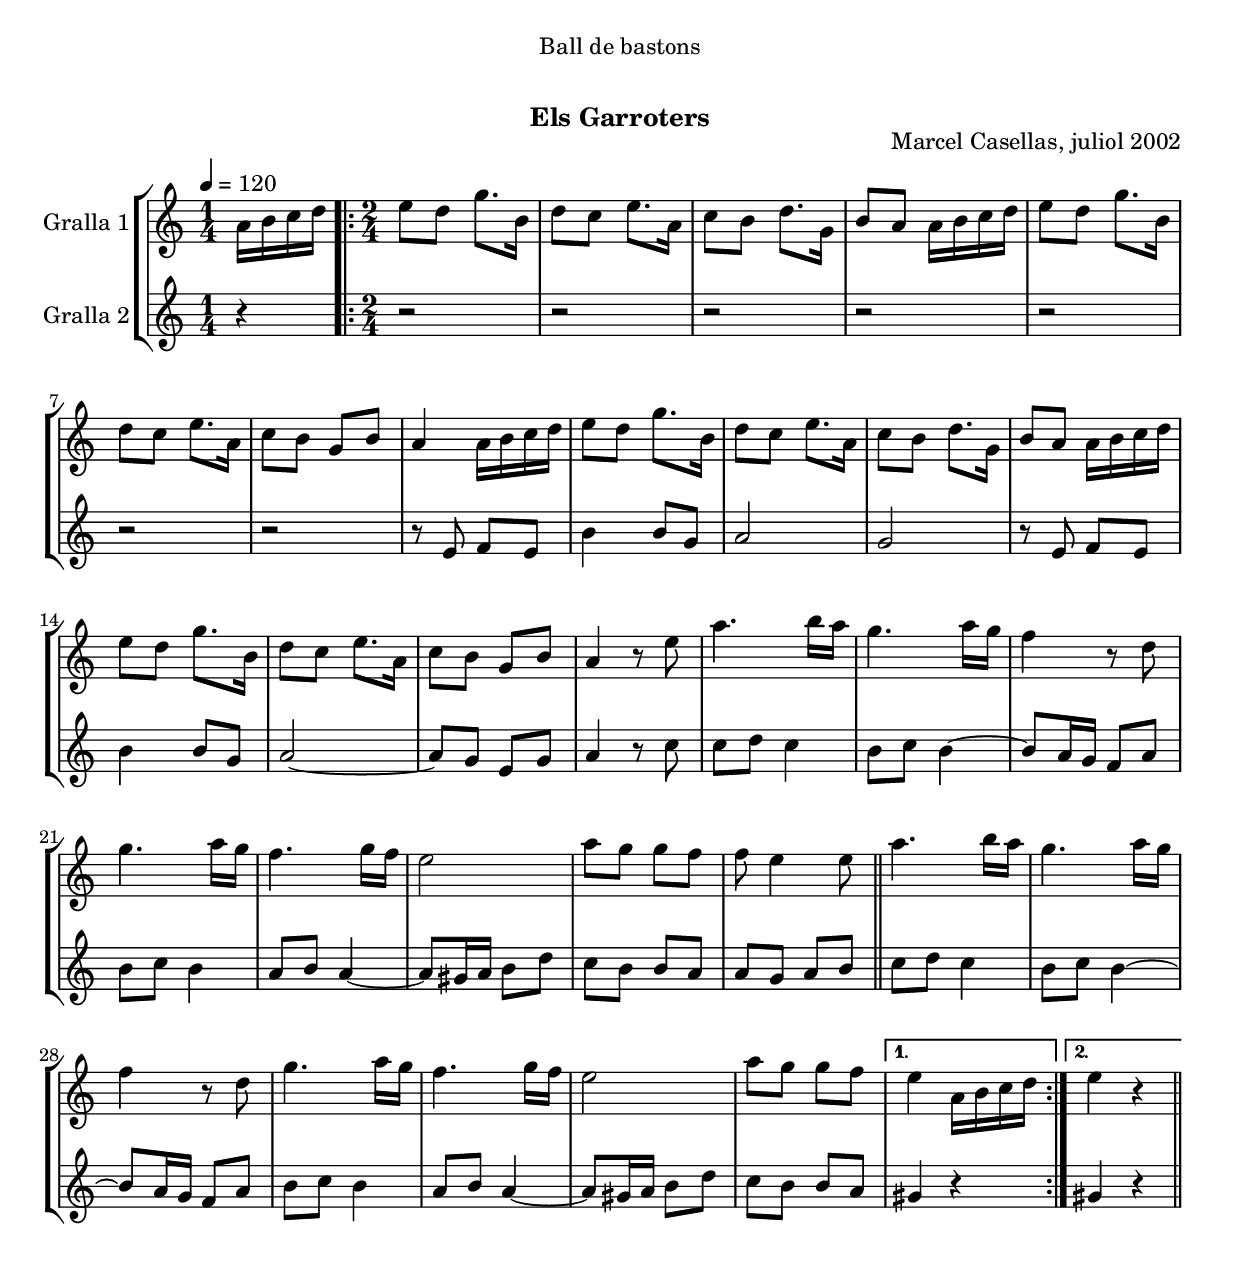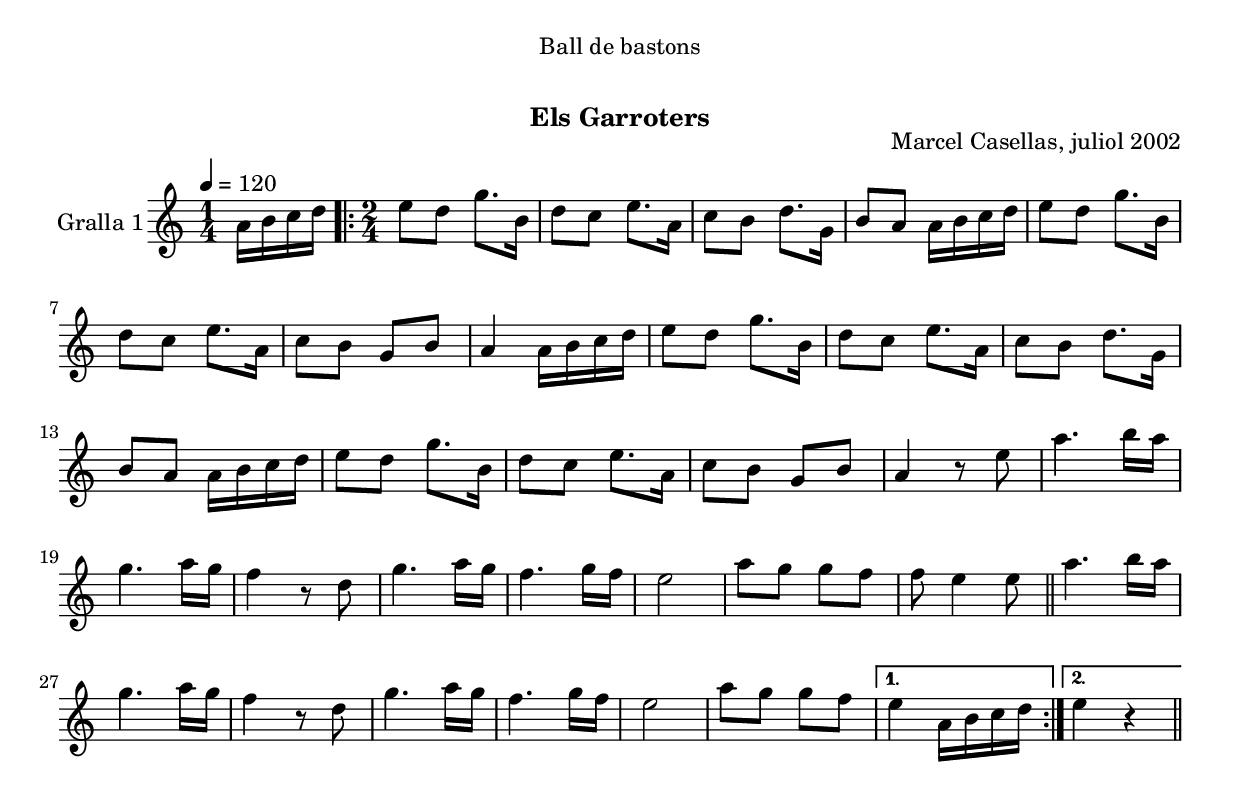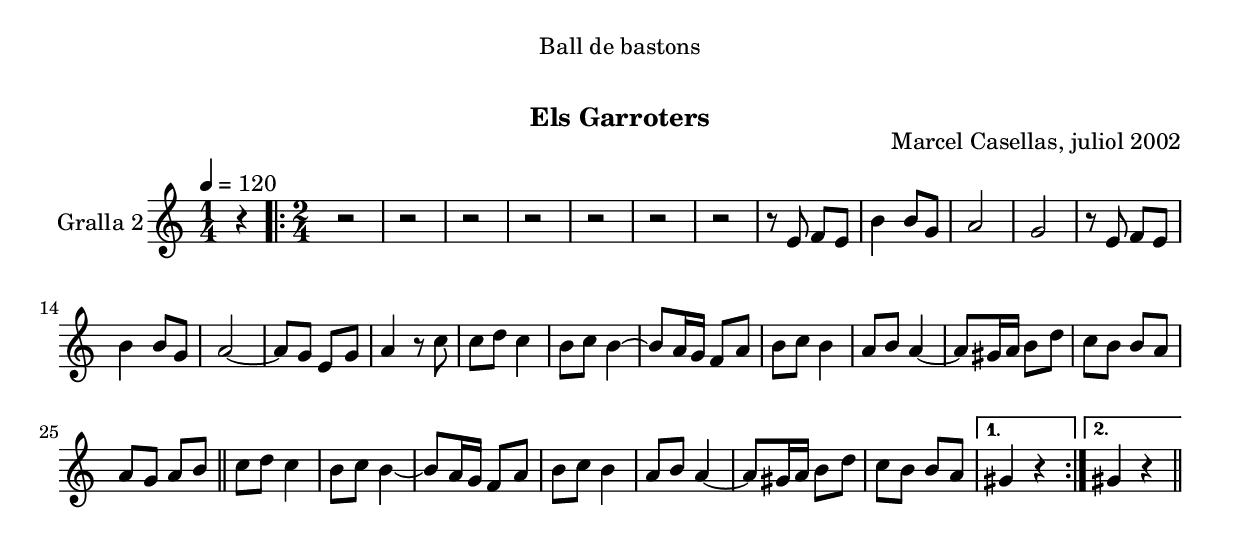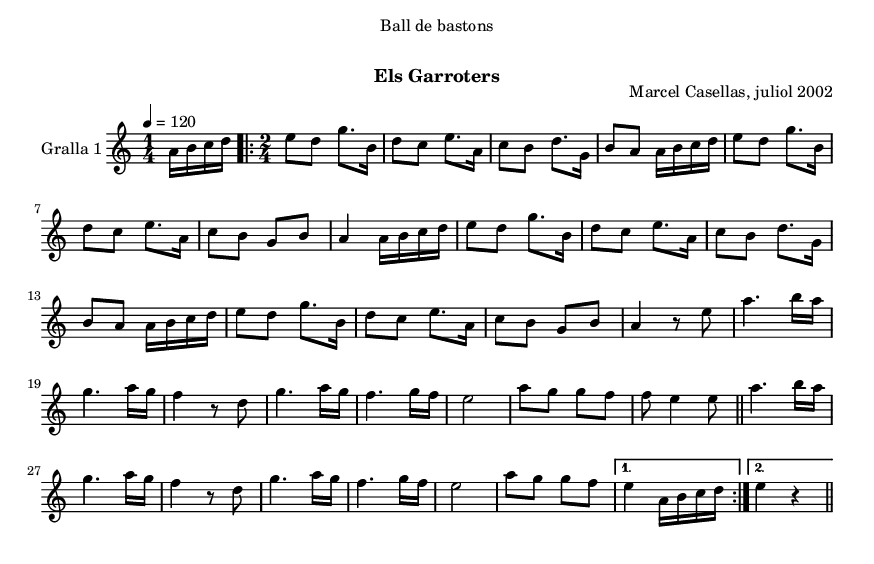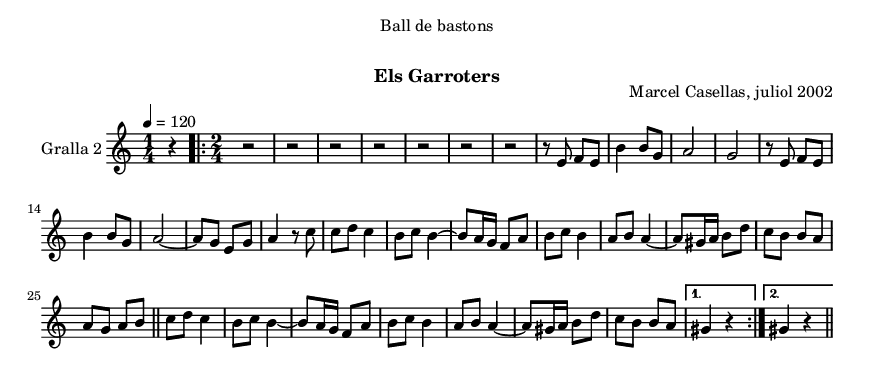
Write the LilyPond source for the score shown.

\version "2.16.0"

\header {
  dedication="Ball de bastons"
  title="  "
  subtitle="Els Garroters"
  subsubtitle=""
  poet=""
  meter=""
  piece=""
  composer=""
  arranger=""
  opus="Marcel Casellas, juliol 2002"
  instrument=""
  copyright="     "
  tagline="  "
}

liniaroAa =
\relative a'
{
  \tempo 4=120
  \clef treble
  \key c \major
  \time 1/4
  a16 b c d  |
  \time 2/4   \repeat volta 2 { e8 d g8. b,16  |
  d8 c e8. a,16  |
  c8 b d8. g,16  |
  %05
  b8 a a16 b c d  |
  e8 d g8. b,16  |
  d8 c e8. a,16  |
  c8 b g b  |
  a4 a16 b c d  |
  %10
  e8 d g8. b,16  |
  d8 c e8. a,16  |
  c8 b d8. g,16  |
  b8 a a16 b c d  |
  e8 d g8. b,16  |
  %15
  d8 c e8. a,16  |
  c8 b g b  |
  a4 r8 e'  |
  a4. b16 a  |
  g4. a16 g  |
  %20
  f4 r8 d  |
  g4. a16 g  |
  f4. g16 f  |
  e2  |
  a8 g g f  |
  %25
  f8 e4 e8  \bar "||"
  a4. b16 a  |
  g4. a16 g  |
  f4 r8 d  |
  g4. a16 g  |
  %30
  f4. g16 f  |
  e2  |
  a8 g g f }
  \alternative { { e4 a,16 b c d }
  { e4 r } } \bar "||"
}

liniaroAb =
\relative e'
{
  \tempo 4=120
  \clef treble
  \key c \major
  \time 1/4
  r4  |
  \time 2/4   \repeat volta 2 { r2  |
  r2  |
  r2  |
  %05
  r2  |
  r2  |
  r2  |
  r2  |
  r8 e f e  |
  %10
  b'4 b8 g  |
  a2  |
  g2  |
  r8 e f e  |
  b'4 b8 g  |
  %15
  a2 ~  |
  a8 g e g  |
  a4 r8 c  |
  c8 d c4  |
  b8 c b4 ~  |
  %20
  b8 a16 g f8 a  |
  b8 c b4  |
  a8 b a4 ~  |
  a8 gis16 a b8 d  |
  c8 b b a  |
  %25
  a8 g a b  \bar "||"
  c8 d c4  |
  b8 c b4 ~  |
  b8 a16 g f8 a  |
  b8 c b4  |
  %30
  a8 b a4 ~  |
  a8 gis16 a b8 d  |
  c8 b b a }
  \alternative { { gis4 r }
  { gis4 r } } \bar "||"
}

\book {

\paper {
  print-page-number = false
}

\bookpart {
  \score {
    \new StaffGroup {
      \override Score.RehearsalMark #'self-alignment-X = #LEFT
      <<
        \new Staff \with {instrumentName = #"Gralla 1" } \liniaroAa
        \new Staff \with {instrumentName = #"Gralla 2" } \liniaroAb
      >>
    }
    \layout {}
  }\score { \unfoldRepeats
    \new StaffGroup {
      \override Score.RehearsalMark #'self-alignment-X = #LEFT
      <<
        \new Staff \with {instrumentName = #"Gralla 1" } \liniaroAa
        \new Staff \with {instrumentName = #"Gralla 2" } \liniaroAb
      >>
    }
    \midi {}
  }
}

\bookpart {
  \header {}
  \score {
    \new StaffGroup {
      \override Score.RehearsalMark #'self-alignment-X = #LEFT
      <<
        \new Staff \with {instrumentName = #"Gralla 1" } \liniaroAa
      >>
    }
    \layout {}
  }\score { \unfoldRepeats
    \new StaffGroup {
      \override Score.RehearsalMark #'self-alignment-X = #LEFT
      <<
        \new Staff \with {instrumentName = #"Gralla 1" } \liniaroAa
      >>
    }
    \midi {}
  }
}

\bookpart {
  \header {}
  \score {
    \new StaffGroup {
      \override Score.RehearsalMark #'self-alignment-X = #LEFT
      <<
        \new Staff \with {instrumentName = #"Gralla 2" } \liniaroAb
      >>
    }
    \layout {}
  }\score { \unfoldRepeats
    \new StaffGroup {
      \override Score.RehearsalMark #'self-alignment-X = #LEFT
      <<
        \new Staff \with {instrumentName = #"Gralla 2" } \liniaroAb
      >>
    }
    \midi {}
  }
}

}

\book {

\paper {
  print-page-number = false
  #(set-paper-size "a6landscape")
  #(layout-set-staff-size 14)
}

\bookpart {
  \header {}
  \score {
    \new StaffGroup {
      \override Score.RehearsalMark #'self-alignment-X = #LEFT
      <<
        \new Staff \with {instrumentName = #"Gralla 1" } \liniaroAa
      >>
    }
    \layout {}
  }
}

\bookpart {
  \header {}
  \score {
    \new StaffGroup {
      \override Score.RehearsalMark #'self-alignment-X = #LEFT
      <<
        \new Staff \with {instrumentName = #"Gralla 2" } \liniaroAb
      >>
    }
    \layout {}
  }
}

}

